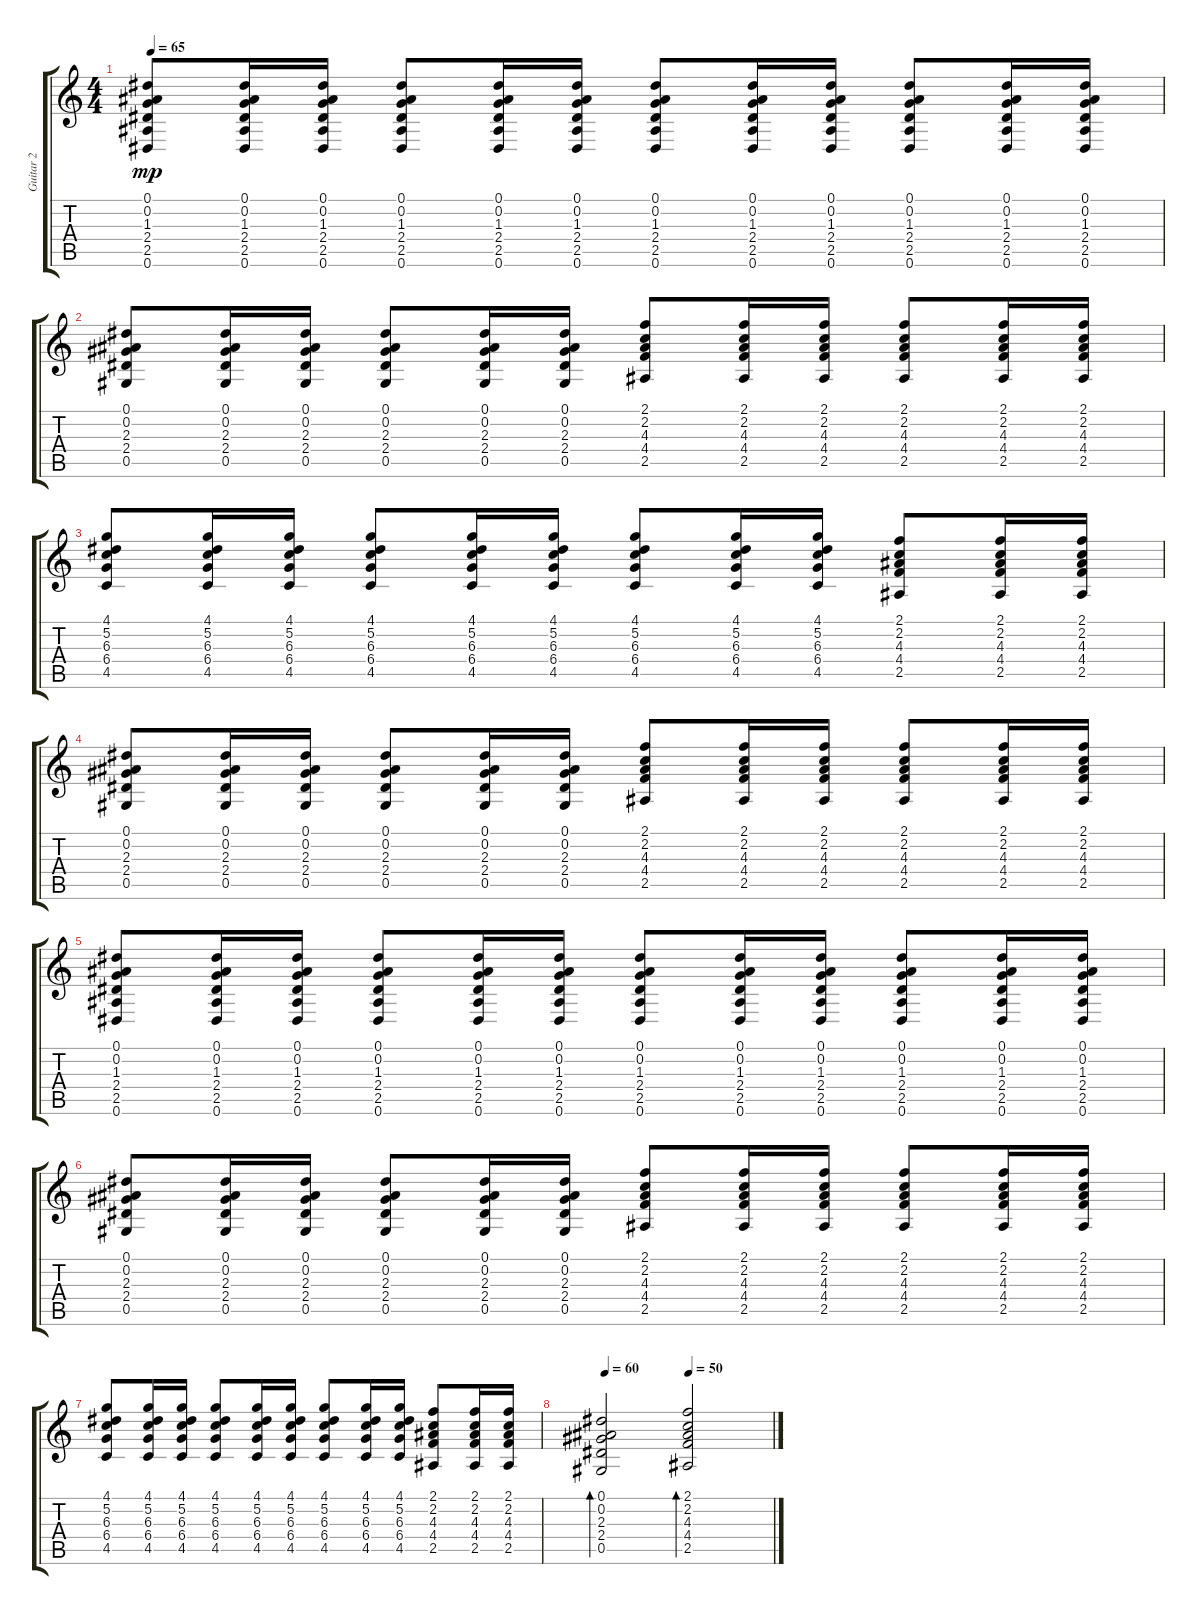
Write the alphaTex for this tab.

\track ("Guitar 2" "Guitar 2") {instrument acousticguitarnylon}
\staff {score tabs}
\tuning (Eb4 Bb3 Gb3 Db3 Ab2 Eb2) {hide}
\ts (4 4)
\tempo 65
\clef g2
\ks c
(0.1 0.2 1.3 2.4 2.5 0.6).8{dy mp} (0.1 0.2 1.3 2.4 2.5 0.6).16 (0.1 0.2 1.3 2.4 2.5 0.6).16 (0.1 0.2 1.3 2.4 2.5 0.6).8 (0.1 0.2 1.3 2.4 2.5 0.6).16 (0.1 0.2 1.3 2.4 2.5 0.6).16 (0.1 0.2 1.3 2.4 2.5 0.6).8 (0.1 0.2 1.3 2.4 2.5 0.6).16 (0.1 0.2 1.3 2.4 2.5 0.6).16 (0.1 0.2 1.3 2.4 2.5 0.6).8 (0.1 0.2 1.3 2.4 2.5 0.6).16 (0.1 0.2 1.3 2.4 2.5 0.6).16 |
(0.1 0.2 2.3 2.4 0.5).8 (0.1 0.2 2.3 2.4 0.5).16 (0.1 0.2 2.3 2.4 0.5).16 (0.1 0.2 2.3 2.4 0.5).8 (0.1 0.2 2.3 2.4 0.5).16 (0.1 0.2 2.3 2.4 0.5).16 (2.1 2.2 4.3 4.4 2.5).8 (2.1 2.2 4.3 4.4 2.5).16 (2.1 2.2 4.3 4.4 2.5).16 (2.1 2.2 4.3 4.4 2.5).8 (2.1 2.2 4.3 4.4 2.5).16 (2.1 2.2 4.3 4.4 2.5).16 |
(4.1 5.2 6.3 6.4 4.5).8 (4.1 5.2 6.3 6.4 4.5).16 (4.1 5.2 6.3 6.4 4.5).16 (4.1 5.2 6.3 6.4 4.5).8 (4.1 5.2 6.3 6.4 4.5).16 (4.1 5.2 6.3 6.4 4.5).16 (4.1 5.2 6.3 6.4 4.5).8 (4.1 5.2 6.3 6.4 4.5).16 (4.1 5.2 6.3 6.4 4.5).16 (2.1 2.2 4.3 4.4 2.5).8 (2.1 2.2 4.3 4.4 2.5).16 (2.1 2.2 4.3 4.4 2.5).16 |
(0.1 0.2 2.3 2.4 0.5).8 (0.1 0.2 2.3 2.4 0.5).16 (0.1 0.2 2.3 2.4 0.5).16 (0.1 0.2 2.3 2.4 0.5).8 (0.1 0.2 2.3 2.4 0.5).16 (0.1 0.2 2.3 2.4 0.5).16 (2.1 2.2 4.3 4.4 2.5).8 (2.1 2.2 4.3 4.4 2.5).16 (2.1 2.2 4.3 4.4 2.5).16 (2.1 2.2 4.3 4.4 2.5).8 (2.1 2.2 4.3 4.4 2.5).16 (2.1 2.2 4.3 4.4 2.5).16 |
(0.1 0.2 1.3 2.4 2.5 0.6).8 (0.1 0.2 1.3 2.4 2.5 0.6).16 (0.1 0.2 1.3 2.4 2.5 0.6).16 (0.1 0.2 1.3 2.4 2.5 0.6).8 (0.1 0.2 1.3 2.4 2.5 0.6).16 (0.1 0.2 1.3 2.4 2.5 0.6).16 (0.1 0.2 1.3 2.4 2.5 0.6).8 (0.1 0.2 1.3 2.4 2.5 0.6).16 (0.1 0.2 1.3 2.4 2.5 0.6).16 (0.1 0.2 1.3 2.4 2.5 0.6).8 (0.1 0.2 1.3 2.4 2.5 0.6).16 (0.1 0.2 1.3 2.4 2.5 0.6).16 |
(0.1 0.2 2.3 2.4 0.5).8 (0.1 0.2 2.3 2.4 0.5).16 (0.1 0.2 2.3 2.4 0.5).16 (0.1 0.2 2.3 2.4 0.5).8 (0.1 0.2 2.3 2.4 0.5).16 (0.1 0.2 2.3 2.4 0.5).16 (2.1 2.2 4.3 4.4 2.5).8 (2.1 2.2 4.3 4.4 2.5).16 (2.1 2.2 4.3 4.4 2.5).16 (2.1 2.2 4.3 4.4 2.5).8 (2.1 2.2 4.3 4.4 2.5).16 (2.1 2.2 4.3 4.4 2.5).16 |
(4.1 5.2 6.3 6.4 4.5).8 (4.1 5.2 6.3 6.4 4.5).16 (4.1 5.2 6.3 6.4 4.5).16 (4.1 5.2 6.3 6.4 4.5).8 (4.1 5.2 6.3 6.4 4.5).16 (4.1 5.2 6.3 6.4 4.5).16 (4.1 5.2 6.3 6.4 4.5).8 (4.1 5.2 6.3 6.4 4.5).16 (4.1 5.2 6.3 6.4 4.5).16 (2.1 2.2 4.3 4.4 2.5).8 (2.1 2.2 4.3 4.4 2.5).16 (2.1 2.2 4.3 4.4 2.5).16 |
\tempo 60
\tempo (50 0.5)
(0.1 0.2 2.3 2.4 0.5).2{bd 60} (2.1 2.2 4.3 4.4 2.5).2{bd 60}
